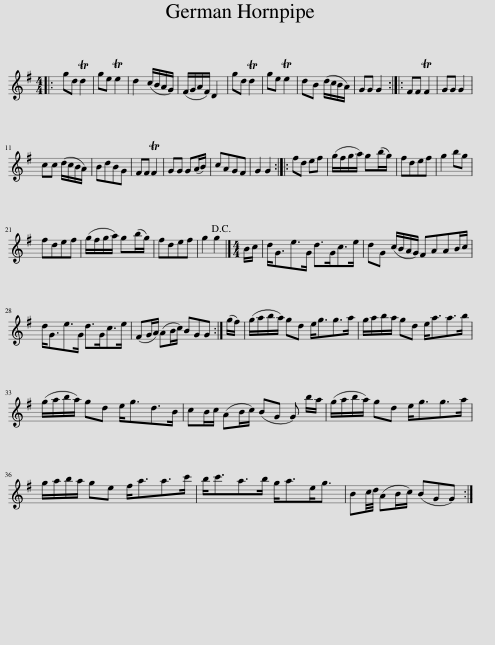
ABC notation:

X:1
L:1/8
M:4/4
I:linebreak $
K:G
V:1 treble
V:1
|: gd Td2 | ge Te2 | d2 (c/B/A/G/) | (F/G/A/F/) D2 | gd Td2 | %5
 ge Te2 | dB (d/c/B/A/) | GG G2 :: FF TF2 | GG G2 |$ %10
 cc (d/c/B/A/) | BdBG | FF TF2 | GG G(A/B/) | cAGF | %15
 G2 G2 :: fd ef | (g/f/g/a/) g(b/g/) | fdef | g2 bg |$ %20
 fdef | (g/f/g/a/) g(b/g/) | fdef | g2 g2!D.C.! |][M:4/4] B/c/ | %25
 d<Ge>G d>Gc>e | dG (c/B/A/G/) FAAB/c/ |$ d<Ge>G d>Gc>e | (FG/A/) (AB/c/) BGG :| (g/f/) | %30
 (g/a/b/a/) gd e<gg>a | g/a/b/a/ gd e<aa>b |$ (g/a/b/a/) gd e<gd>B | cB/c/ (AB/c/) (BG G) b/a/ | (g/a/b/a/) gd e<gg>a |$ %35
 g/a/b/a/ ge f<aa>c' | b<c'a>b g<ae<g | Bc/4d/4 (AB/c/) (BGG) :| %38
